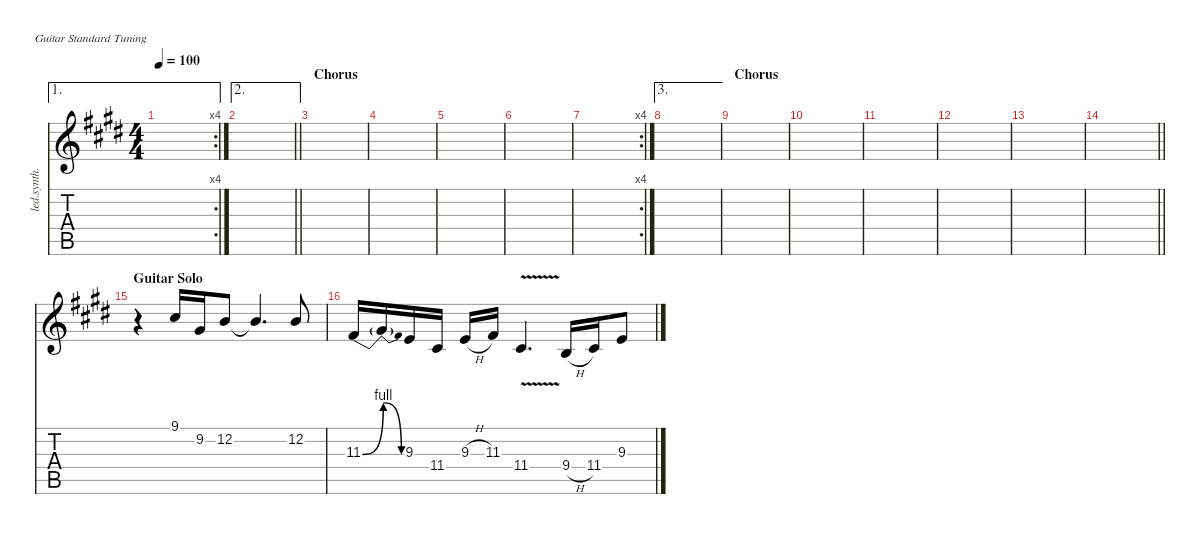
\defaultSystemsLayout 4
\hideDynamics
\bracketExtendMode nobrackets
\otherSystemsTrackNameOrientation horizontal
\track ("Lead Guitar" "led.synth.") {defaultSystemsLayout 16 instrument lead8bassandlead}
\staff {score tabs}
\tuning (E4 B3 G3 D3 A2 E2)
\ae 1
\rc 4
\ts (4 4)
\tempo 100
\clef g2
\ks e
|
\ae 2
\barLineRight lightlight
|
\section ("" "Chorus")
|
|
|
|
\rc 4
|
\ae 3
|
\section ("" "Chorus")
|
|
|
|
|
\barLineRight lightlight
|
\section ("" "Guitar Solo")
r.4{beam Down} 9.1{acc #}.16{beam Up} 9.2{acc #}.16{beam Up} 12.2{acc forcenatural}.8{beam Up} 12.2{t acc forcenatural}.4{d beam Up} 12.2{acc forcenatural}.8{beam Up} |
11.3{be (bend 0 0 60 4) acc #}.16{beam Up} 11.3{be (release 0 4 60 0) t}.16{beam Up} 9.3{acc forcenatural}.16{beam Up} 11.4{acc #}.16{beam Up} 9.3{h acc forcenatural}.16{beam Up} 11.3{acc #}.16{beam Up} 11.4{v acc #}.4{d beam Up} 9.4{h acc forcenatural}.16{beam Up} 11.4{acc #}.16{beam Up} 9.3{acc forcenatural}.8{beam Up}
